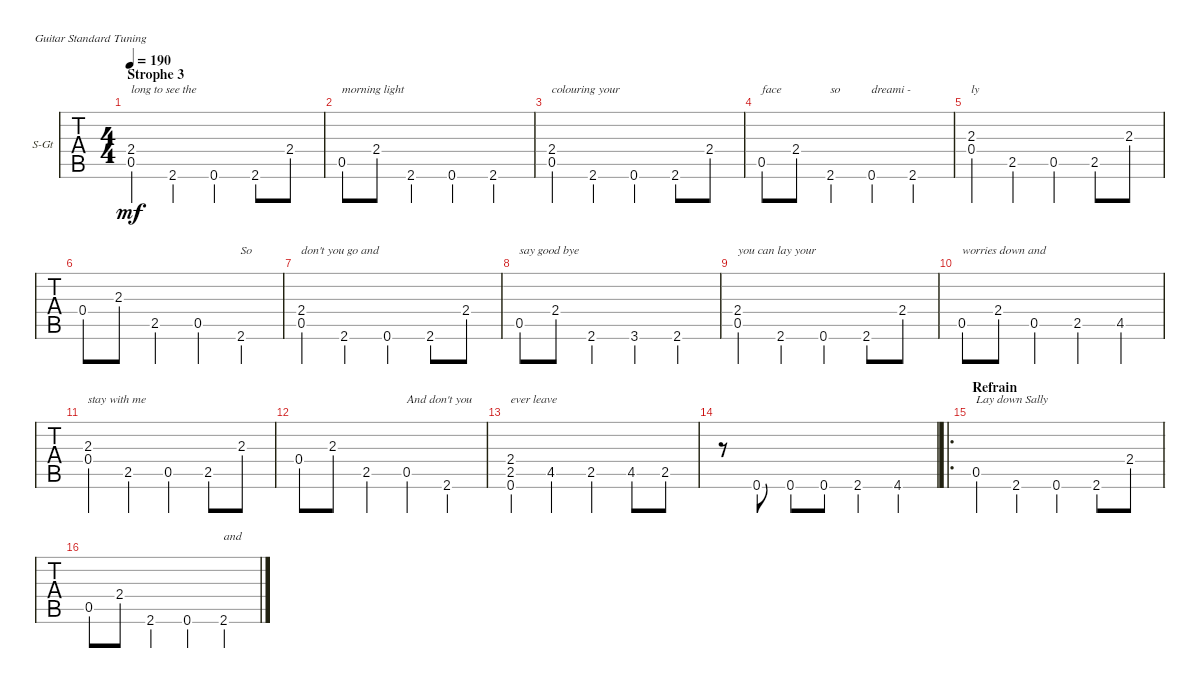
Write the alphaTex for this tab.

\defaultSystemsLayout 4
\bracketExtendMode groupsimilarinstruments
\firstSystemTrackNameOrientation horizontal
\otherSystemsTrackNameOrientation horizontal
\track ("Guitar 1" "S-Gt") {instrument acousticguitarsteel}
\staff {tabs}
\tuning (E4 B3 G3 D3 A2 E2)
\ts (4 4)
\section ("" "Strophe 3")
\tempo 190
\clef g2
\ks c
(0.5 2.4).4{txt "long to see the " dy mf} 2.6.4 0.6.4 2.6.8 2.4.8 |
0.5.8{txt "morning light"} 2.4.8 2.6.4 0.6.4 2.6.4 |
(0.5 2.4).4{txt "colouring your"} 2.6.4 0.6.4 2.6.8 2.4.8 |
0.5.8{txt "face "} 2.4.8 2.6.4{txt "so"} 0.6.4{txt "dreami -"} 2.6.4 |
(2.3 0.4).4{txt "ly"} 2.5.4 0.5.4 2.5.8 2.3.8 |
0.4.8 2.3.8 2.5.4 0.5.4 2.6.4{txt "So"} |
(0.5 2.4).4{txt "don't you go and"} 2.6.4 0.6.4 2.6.8 2.4.8 |
0.5.8{txt "say good bye"} 2.4.8 2.6.4 3.6.4 2.6.4 |
(0.5 2.4).4{txt "you can lay your"} 2.6.4 0.6.4 2.6.8 2.4.8 |
0.5.8{txt "worries down and"} 2.4.8 0.5.4 2.5.4 4.5.4 |
(2.3 0.4).4{txt "stay with me"} 2.5.4 0.5.4 2.5.8 2.3.8 |
0.4.8 2.3.8 2.5.4 0.5.4{txt "And don't you "} 2.6.4 |
(2.4 2.5 0.6).4{txt "ever leave"} 4.5.4 2.5.4 4.5.8 2.5.8 |
r.8 0.6.8 0.6.8 0.6.8 2.6.4 4.6.4 |
\ro
\section ("" "Refrain")
0.5.4{txt "Lay down Sally"} 2.6.4 0.6.4 2.6.8 2.4.8 |
0.5.8 2.4.8 2.6.4 0.6.4 2.6.4{txt "and"}
